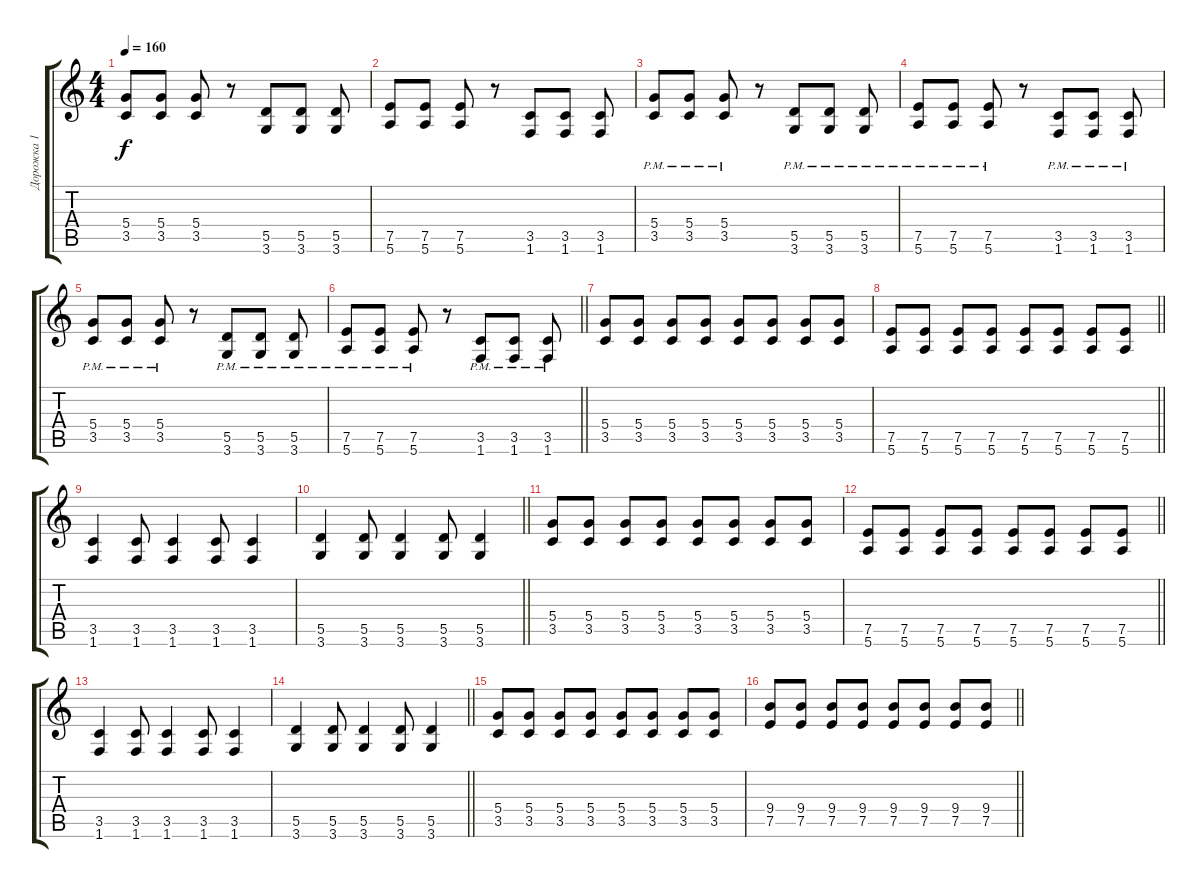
\track ("Дорожка 1" "Дорожка 1") {instrument acousticguitarsteel}
\staff {score tabs}
\tuning (E4 B3 G3 D3 A2 E2) {hide}
\ts (4 4)
\tempo 160
\clef g2
\ks c
(5.4 3.5).8{dy f} (5.4 3.5).8 (5.4 3.5).8 r.8 (5.5 3.6).8 (5.5 3.6).8 (5.5 3.6).8 |
(7.5 5.6).8 (7.5 5.6).8 (7.5 5.6).8 r.8 (3.5 1.6).8 (3.5 1.6).8 (3.5 1.6).8 |
(5.4{pm} 3.5{pm}).8{instrument distortionguitar} (5.4{pm} 3.5{pm}).8 (5.4{pm} 3.5{pm}).8 r.8 (5.5{pm} 3.6{pm}).8 (5.5{pm} 3.6{pm}).8 (5.5{pm} 3.6{pm}).8 |
(7.5{pm} 5.6{pm}).8 (7.5{pm} 5.6{pm}).8 (7.5{pm} 5.6{pm}).8 r.8 (3.5{pm} 1.6{pm}).8 (3.5{pm} 1.6{pm}).8 (3.5{pm} 1.6{pm}).8 |
(5.4{pm} 3.5{pm}).8 (5.4{pm} 3.5{pm}).8 (5.4{pm} 3.5{pm}).8 r.8 (5.5{pm} 3.6{pm}).8 (5.5{pm} 3.6{pm}).8 (5.5{pm} 3.6{pm}).8 |
\barLineRight lightlight
(7.5{pm} 5.6{pm}).8 (7.5{pm} 5.6{pm}).8 (7.5{pm} 5.6{pm}).8 r.8 (3.5{pm} 1.6{pm}).8 (3.5{pm} 1.6{pm}).8 (3.5{pm} 1.6{pm}).8 |
(5.4 3.5).8{instrument distortionguitar} (5.4 3.5).8 (5.4 3.5).8 (5.4 3.5).8 (5.4 3.5).8 (5.4 3.5).8 (5.4 3.5).8 (5.4 3.5).8 |
\barLineRight lightlight
(7.5 5.6).8 (7.5 5.6).8 (7.5 5.6).8 (7.5 5.6).8 (7.5 5.6).8 (7.5 5.6).8 (7.5 5.6).8 (7.5 5.6).8 |
(3.5 1.6).4 (3.5 1.6).8 (3.5 1.6).4 (3.5 1.6).8 (3.5 1.6).4 |
\barLineRight lightlight
(5.5 3.6).4 (5.5 3.6).8 (5.5 3.6).4 (5.5 3.6).8 (5.5 3.6).4 |
(5.4 3.5).8{instrument distortionguitar} (5.4 3.5).8 (5.4 3.5).8 (5.4 3.5).8 (5.4 3.5).8 (5.4 3.5).8 (5.4 3.5).8 (5.4 3.5).8 |
\barLineRight lightlight
(7.5 5.6).8 (7.5 5.6).8 (7.5 5.6).8 (7.5 5.6).8 (7.5 5.6).8 (7.5 5.6).8 (7.5 5.6).8 (7.5 5.6).8 |
(3.5 1.6).4 (3.5 1.6).8 (3.5 1.6).4 (3.5 1.6).8 (3.5 1.6).4 |
\barLineRight lightlight
(5.5 3.6).4 (5.5 3.6).8 (5.5 3.6).4 (5.5 3.6).8 (5.5 3.6).4 |
(5.4 3.5).8{instrument distortionguitar} (5.4 3.5).8 (5.4 3.5).8 (5.4 3.5).8 (5.4 3.5).8 (5.4 3.5).8 (5.4 3.5).8 (5.4 3.5).8 |
\barLineRight lightlight
(9.4 7.5).8 (9.4 7.5).8 (9.4 7.5).8 (9.4 7.5).8 (9.4 7.5).8 (9.4 7.5).8 (9.4 7.5).8 (9.4 7.5).8
